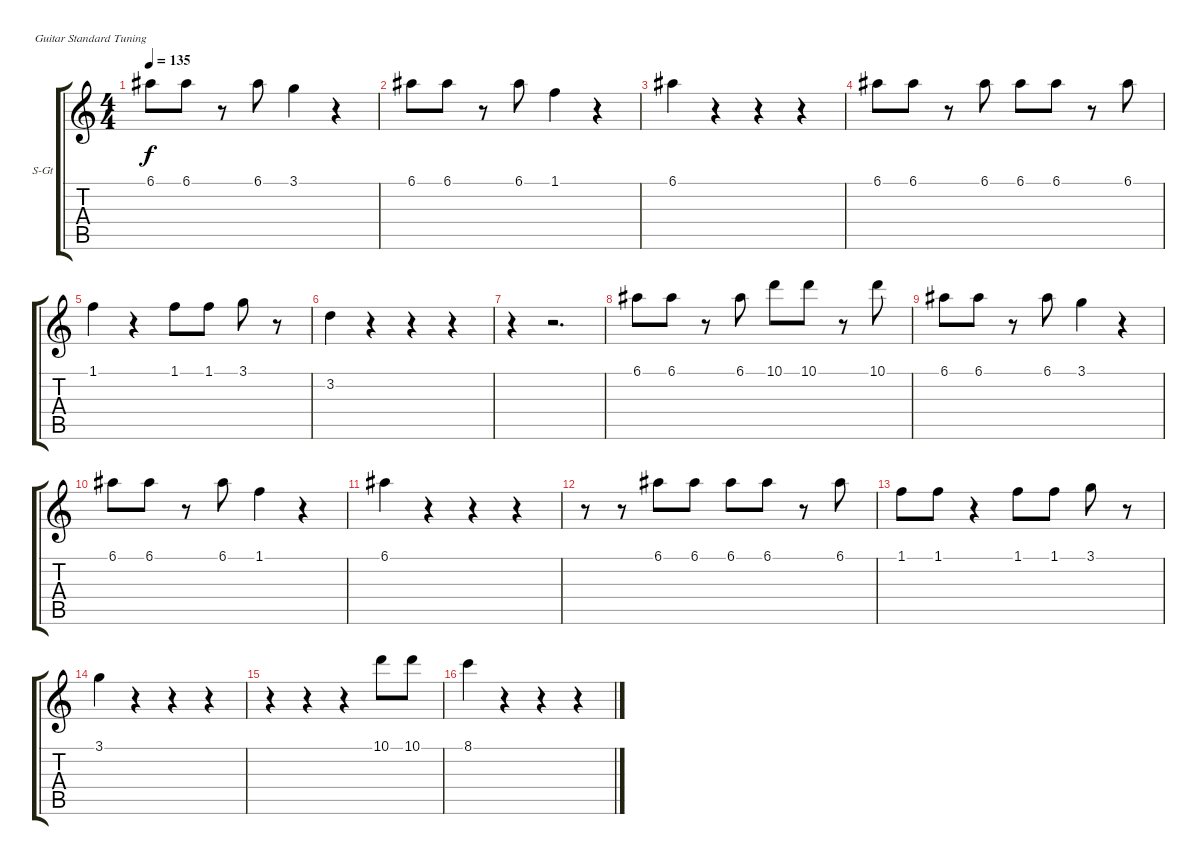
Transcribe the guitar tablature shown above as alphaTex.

\bracketExtendMode groupsimilarinstruments
\firstSystemTrackNameOrientation horizontal
\otherSystemsTrackNameOrientation horizontal
\track ("Вокал" "S-Gt") {instrument sitar}
\staff {score tabs}
\tuning (E4 B3 G3 D3 A2 E2)
\displaytranspose 12
\ts (4 4)
\tempo 135
\clef g2
\ks c
6.1.8{dy f} 6.1.8 r.8 6.1.8 3.1.4 r.4 |
6.1.8 6.1.8 r.8 6.1.8 1.1.4 r.4 |
6.1.4 r.4 r.4 r.4 |
6.1.8 6.1.8 r.8 6.1.8 6.1.8 6.1.8 r.8 6.1.8 |
1.1.4 r.4 1.1.8 1.1.8 3.1.8 r.8 |
3.2.4 r.4 r.4 r.4 |
r.4 r.2{d} |
6.1.8 6.1.8 r.8 6.1.8 10.1.8 10.1.8 r.8 10.1.8 |
6.1.8 6.1.8 r.8 6.1.8 3.1.4 r.4 |
6.1.8 6.1.8 r.8 6.1.8 1.1.4 r.4 |
6.1.4 r.4 r.4 r.4 |
r.8 r.8 6.1.8 6.1.8 6.1.8 6.1.8 r.8 6.1.8 |
1.1.8 1.1.8 r.4 1.1.8 1.1.8 3.1.8 r.8 |
3.1.4 r.4 r.4 r.4 |
r.4 r.4 r.4 10.1.8 10.1.8 |
8.1.4 r.4 r.4 r.4
